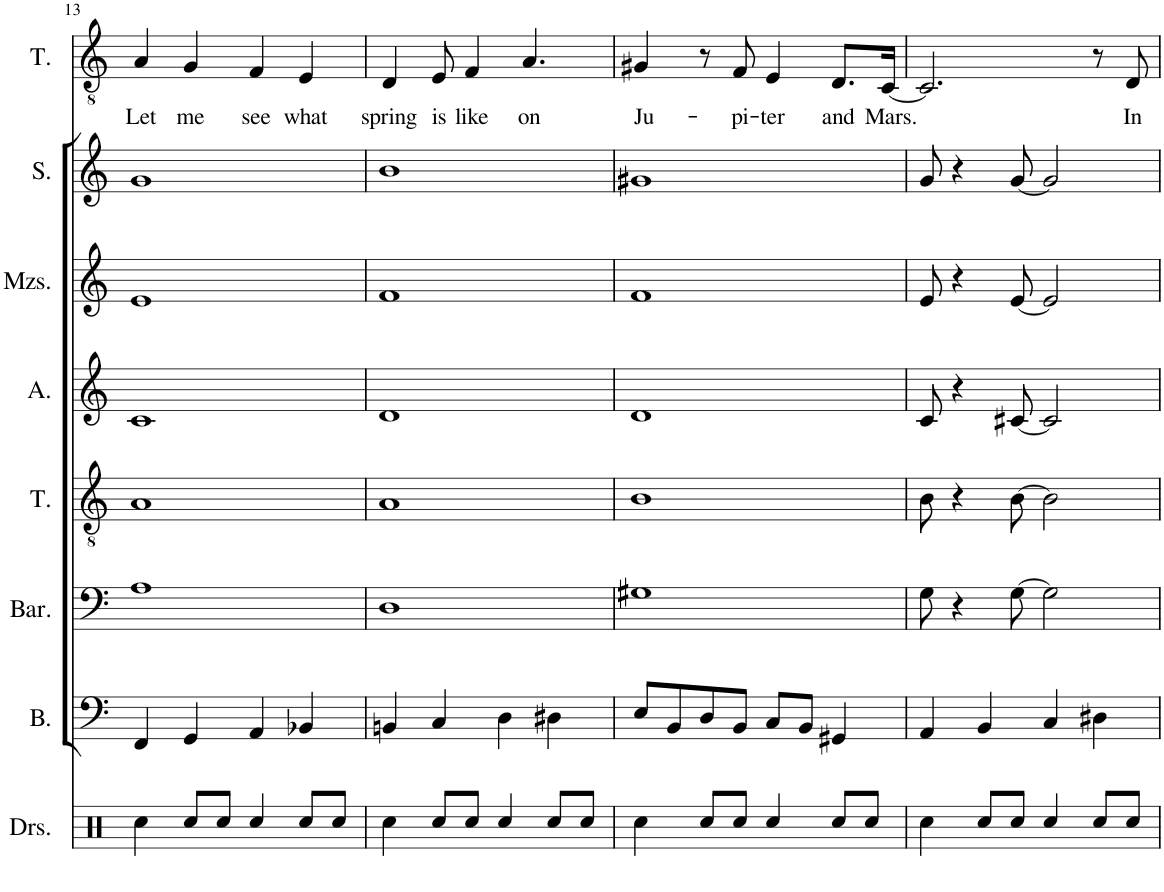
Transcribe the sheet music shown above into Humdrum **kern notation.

**kern	**kern	**kern	**kern	**kern	**kern	**kern	**kern	**text
*part8	*part7	*part6	*part5	*part4	*part3	*part2	*part1	*part1
*staff8	*staff7	*staff6	*staff5	*staff4	*staff3	*staff2	*staff1	*staff1
*I"Drumset	*I"Bass	*I"Baritone	*I"Tenor	*I"Alto	*I"Mezzo-soprano	*I"Soprano	*I"Tenor	*
*I'Drs.	*I'B.	*I'Bar.	*I'T.	*I'A.	*I'Mzs.	*I'S.	*I'T.	*
!!LO:PB:g=z
*clefX	*clefF4	*clefF4	*clefGv2	*clefG2	*clefG2	*clefG2	*clefGv2	*
*k[]	*k[]	*k[]	*k[]	*k[]	*k[]	*k[]	*k[]	*
*M4/4	*M4/4	*M4/4	*M4/4	*M4/4	*M4/4	*M4/4	*M4/4	*
=13	=13	=13	=13	=13	=13	=13	=13	=13
!	!	!	!	!	!	!	!	!LO:LY:b
4Rcc\	4FF/	1A	1A	1c	1e	1g	4A/	Let
!	!	!	!	!	!	!	!	!LO:LY:b
8Rcc/L	4GG/	.	.	.	.	.	4G/	me
8Rcc/J	.	.	.	.	.	.	.	.
!	!	!	!	!	!	!	!	!LO:LY:b
4Rcc/	4AA/	.	.	.	.	.	4F/	see
!	!	!	!	!	!	!	!	!LO:LY:b
8Rcc/L	4BB-X/	.	.	.	.	.	4E/	what
8Rcc/J	.	.	.	.	.	.	.	.
=14	=14	=14	=14	=14	=14	=14	=14	=14
!	!	!	!	!	!	!	!	!LO:LY:b
4Rcc\	4BBn/	1D	1A	1d	1f	1b	4D/	spring
!	!	!	!	!	!	!	!	!LO:LY:b
8Rcc/L	4C/	.	.	.	.	.	8E/	is
!	!	!	!	!	!	!	!	!LO:LY:b
8Rcc/J	.	.	.	.	.	.	4F/	like
4Rcc/	4D\	.	.	.	.	.	.	.
!	!	!	!	!	!	!	!	!LO:LY:b
.	.	.	.	.	.	.	4.A/	on
8Rcc/L	4D#X\	.	.	.	.	.	.	.
8Rcc/J	.	.	.	.	.	.	.	.
=15	=15	=15	=15	=15	=15	=15	=15	=15
!	!	!	!	!	!	!	!	!LO:LY:b
4Rcc\	8E/L	1G#X	1B	1d	1f	1g#X	4G#X/	Ju-
.	8BB/	.	.	.	.	.	.	.
8Rcc/L	8D/	.	.	.	.	.	8r	.
!	!	!	!	!	!	!	!	!LO:LY:b
8Rcc/J	8BB/J	.	.	.	.	.	8F/	-pi-
!	!	!	!	!	!	!	!	!LO:LY:b
4Rcc/	8C/L	.	.	.	.	.	4E/	-ter
.	8BB/J	.	.	.	.	.	.	.
!	!	!	!	!	!	!	!	!LO:LY:b
8Rcc/L	4GG#X/	.	.	.	.	.	8.D/L	and
8Rcc/J	.	.	.	.	.	.	.	.
!	!	!	!	!	!	!	!	!LO:LY:b
.	.	.	.	.	.	.	[16C/Jk	Mars.
=16	=16	=16	=16	=16	=16	=16	=16	=16
4Rcc\	4AA/	8G\	8B\	8c/	8e/	8g/	2.C/]	.
.	.	4r	4r	4r	4r	4r	.	.
8Rcc/L	4BB/	.	.	.	.	.	.	.
8Rcc/J	.	[8G\	[8B\	[8c#X/	[8e/	[8g/	.	.
4Rcc/	4C/	2G\]	2B\]	2c#/]	2e/]	2g/]	.	.
8Rcc/L	4D#X\	.	.	.	.	.	8r	.
!	!	!	!	!	!	!	!	!LO:LY:b
8Rcc/J	.	.	.	.	.	.	8D/	In
=	=	=	=	=	=	=	=	=
*-	*-	*-	*-	*-	*-	*-	*-	*-
